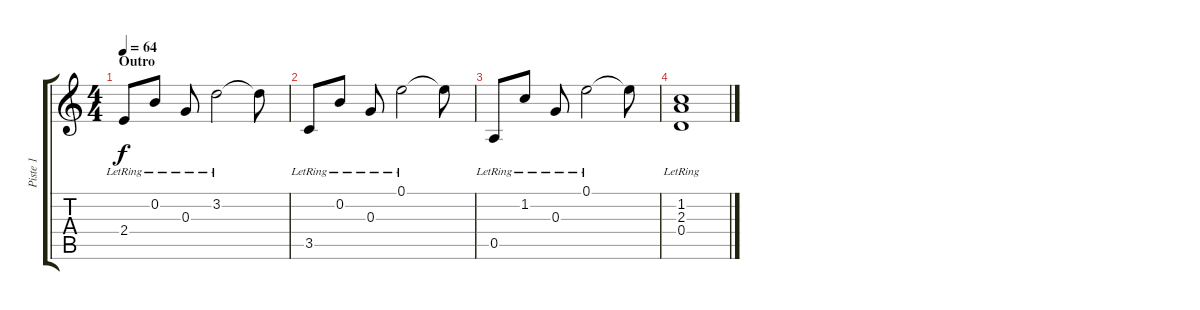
\track ("Piste 1" "Piste 1") {instrument acousticguitarnylon}
\staff {score tabs}
\tuning (E4 B3 G3 D3 A2 E2) {hide}
\ts (4 4)
\section ("" "Outro")
\tempo 64
\clef g2
\ks c
2.4{lr}.8{dy f} 0.2{lr}.8 0.3{lr}.8 3.2{lr}.2 3.2{t}.8 |
3.5{lr}.8 0.2{lr}.8 0.3{lr}.8 0.1{lr}.2 0.1{t}.8 |
0.5{lr}.8 1.2{lr}.8 0.3{lr}.8 0.1{lr}.2 0.1{t}.8 |
(1.2{lr} 2.3{lr} 0.4{lr}).1
